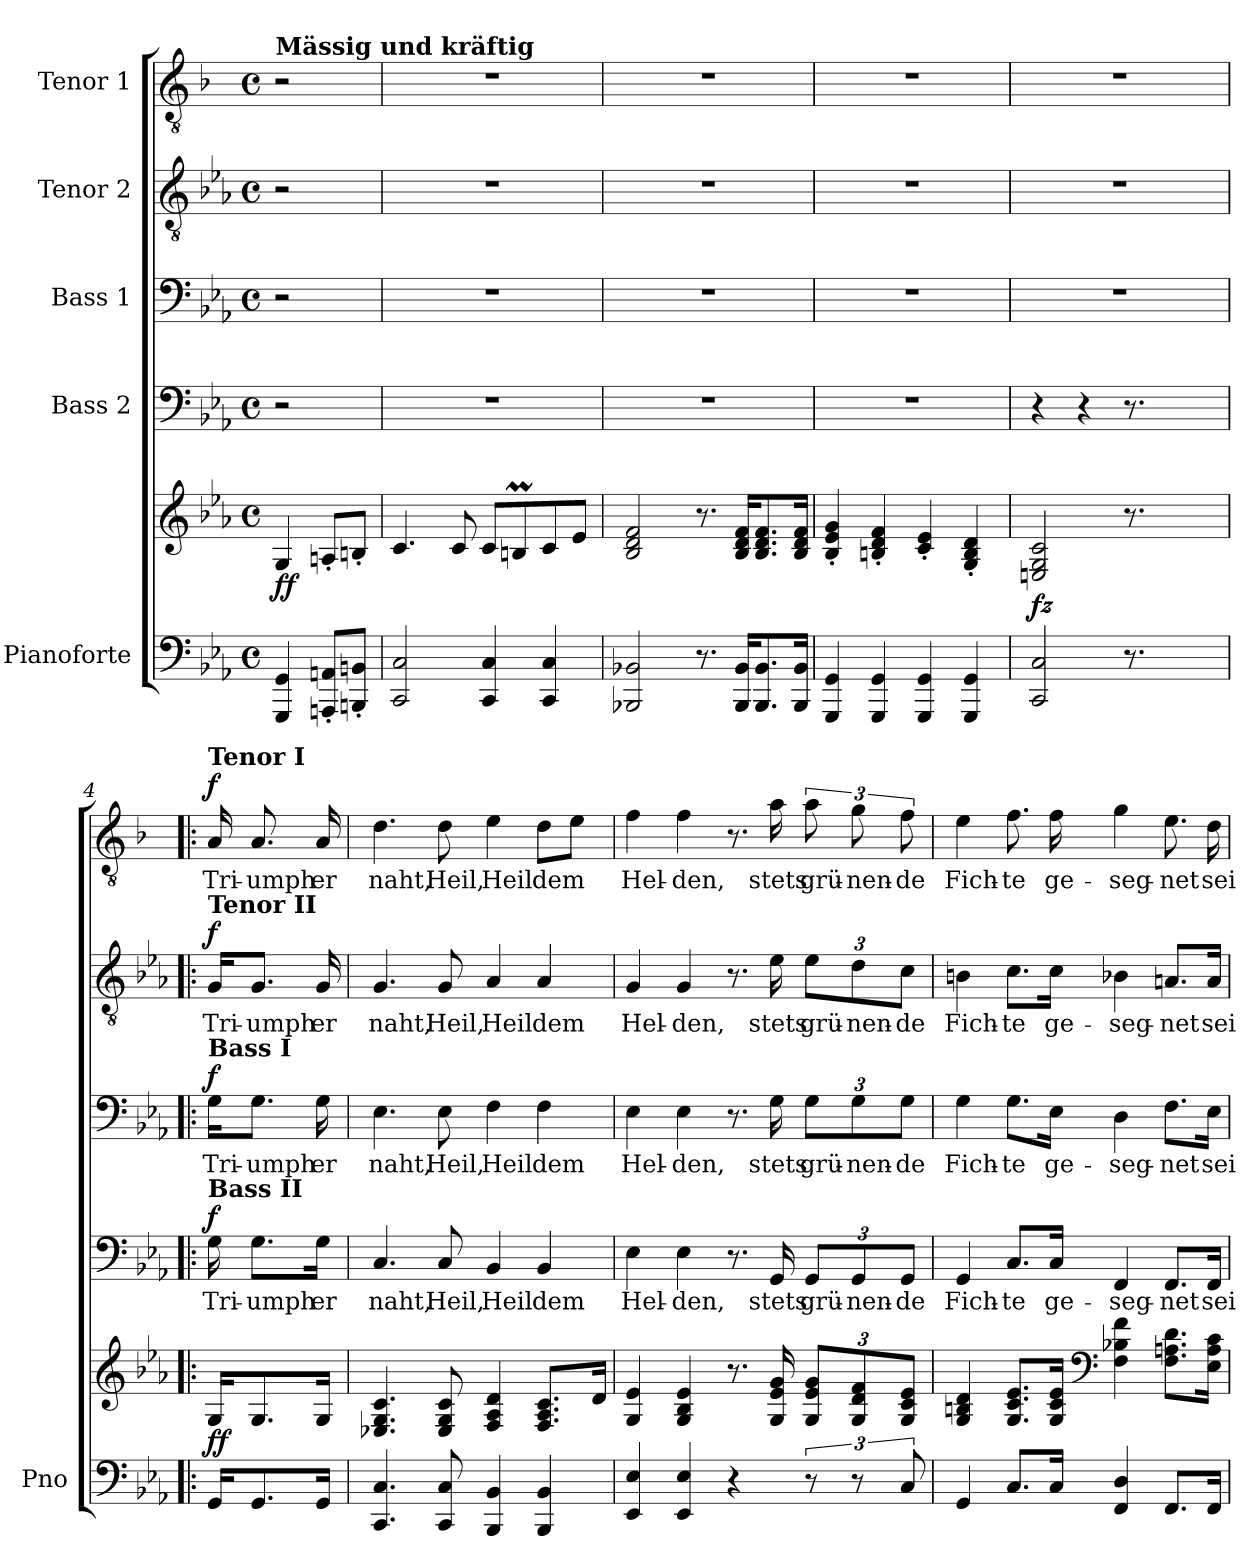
**kern	**kern	**dynam	**kern	**text	**dynam	**kern	**text	**dynam	**kern	**text	**dynam	**kern	**text	**dynam
*part5	*part5	*part5	*part4	*part4	*part4	*part3	*part3	*part3	*part2	*part2	*part2	*part1	*part1	*part1
*staff6	*staff5	*staff5/6	*staff4	*staff4	*staff4	*staff3	*staff3	*staff3	*staff2	*staff2	*staff2	*staff1	*staff1	*staff1
*I"Pianoforte	*	*	*I"Bass 2	*	*	*I"Bass 1	*	*	*I"Tenor 2	*	*	*I"Tenor 1	*	*
*I'Pno	*	*	*	*	*	*	*	*	*	*	*	*	*	*
*clefF4	*clefG2	*	*clefF4	*	*	*clefF4	*	*	*clefGv2	*	*	*clefGv2	*	*
*	*	*	*	*	*	*	*	*	*	*	*	*ITrd1c2	*	*
*k[b-e-a-]	*k[b-e-a-]	*	*k[b-e-a-]	*	*	*k[b-e-a-]	*	*	*k[b-e-a-]	*	*	*k[b-e-a-]	*	*
*M4/4	*M4/4	*	*M4/4	*	*	*M4/4	*	*	*M4/4	*	*	*M4/4	*	*
*met(c)	*met(c)	*	*met(c)	*	*	*met(c)	*	*	*met(c)	*	*	*met(c)	*	*
=	=	=	=	=	=	=	=	=	=	=	=	=	=	=
!	!	!	!	!	!	!	!	!	!	!	!	!LO:TX:a:B:t=Mässig und kräftig	!	!
!	!	!LO:DY:b	!	!	!	!	!	!	!	!	!	!	!	!
4GGG/ 4GG/	4G/	ff	2r	.	.	2r	.	.	2r	.	.	2r	.	.
8AAAn/' 8AAn/'L	8An'/L	.	.	.	.	.	.	.	.	.	.	.	.	.
8BBBn/' 8BBn/'J	8Bn'/J	.	.	.	.	.	.	.	.	.	.	.	.	.
=1	=1	=1	=1	=1	=1	=1	=1	=1	=1	=1	=1	=1	=1	=1
2CC/ 2C/	4.c/	.	1r	.	.	1r	.	.	1r	.	.	1r	.	.
.	8c/	.	.	.	.	.	.	.	.	.	.	.	.	.
4CC/ 4C/	8c/L	.	.	.	.	.	.	.	.	.	.	.	.	.
.	8Bnm/	.	.	.	.	.	.	.	.	.	.	.	.	.
4CC/ 4C/	8c/	.	.	.	.	.	.	.	.	.	.	.	.	.
.	8e-/J	.	.	.	.	.	.	.	.	.	.	.	.	.
=2	=2	=2	=2	=2	=2	=2	=2	=2	=2	=2	=2	=2	=2	=2
2BBB-X/ 2BB-X/	2B-/ 2d/ 2f/	.	1r	.	.	1r	.	.	1r	.	.	1r	.	.
8.r	8.r	.	.	.	.	.	.	.	.	.	.	.	.	.
16BBB-/ 16BB-/KL	16B-/ 16d/ 16f/KL	.	.	.	.	.	.	.	.	.	.	.	.	.
8.BBB-/ 8.BB-/	8.B-/ 8.d/ 8.f/	.	.	.	.	.	.	.	.	.	.	.	.	.
16BBB-/ 16BB-/Jk	16B-/ 16d/ 16f/Jk	.	.	.	.	.	.	.	.	.	.	.	.	.
=3	=3	=3	=3	=3	=3	=3	=3	=3	=3	=3	=3	=3	=3	=3
4GGG/ 4GG/	4B-/' 4e-/' 4g/'	.	1r	.	.	1r	.	.	1r	.	.	1r	.	.
4GGG/ 4GG/	4Bn/' 4d/' 4f/'	.	.	.	.	.	.	.	.	.	.	.	.	.
4GGG/ 4GG/	4c/' 4e-/'	.	.	.	.	.	.	.	.	.	.	.	.	.
4GGG/ 4GG/	4G/' 4B/' 4d/'	.	.	.	.	.	.	.	.	.	.	.	.	.
=4	=4	=4	=4	=4	=4	=4	=4	=4	=4	=4	=4	=4	=4	=4
!	!	!LO:DY:b	!	!	!	!	!	!	!	!	!	!	!	!
2CC/ 2C/	2En/ 2G/ 2c/	fz	4r	.	.	1r	.	.	1r	.	.	1r	.	.
.	.	.	4r	.	.	.	.	.	.	.	.	.	.	.
8.r	8.r	.	8.r	.	.	.	.	.	.	.	.	.	.	.
4ryy	4ryy	.	4ryy	.	.	.	.	.	.	.	.	.	.	.
16ryy	16ryy	.	16ryy	.	.	.	.	.	.	.	.	.	.	.
=4X1!|:	=4X1!|:	=4X1!|:	=4X1!|:	=4X1!|:	=4X1!|:	=4X1!|:	=4X1!|:	=4X1!|:	=4X1!|:	=4X1!|:	=4X1!|:	=4X1!|:	=4X1!|:	=4X1!|:
!	!	!	!	!	!	!	!	!	!	!	!	!LO:TX:a:B:t=Tenor I	!	!
!	!	!	!	!	!	!	!	!	!LO:TX:a:B:t=Tenor II	!	!	!	!	!
!	!	!	!	!	!	!LO:TX:a:B:t=Bass I	!	!	!	!	!	!	!	!
!	!	!	!LO:TX:a:B:t=Bass II	!	!	!	!	!	!	!	!	!	!	!
!	!	!LO:DY:a=2	!	!	!	!	!	!	!	!	!	!	!	!
!	!	!LO:DY:n=1:a	!	!	!LO:DY:a	!	!	!LO:DY:a	!	!	!LO:DY:a	!	!	!LO:DY:a
16GG/KL	16G/KL	f f	16G\	Tri-	f	16G\KL	Tri-	f	16G/KL	Tri-	f	16G/	Tri-	f
8.GG/	8.G/	.	8.G\L	-umph	.	8.G\J	-umph	.	8.G/J	-umph	.	8.G/	-umph	.
16GG/Jk	16G/Jk	.	16G\Jk	er	.	16G\	er	.	16G/	er	.	16G/	er	.
=5	=5	=5	=5	=5	=5	=5	=5	=5	=5	=5	=5	=5	=5	=5
4.CC/ 4.C/	4.E-X/ 4.G/ 4.c/	.	4.C/	naht,	.	4.E-\	naht,	.	4.G/	naht,	.	4.c\	naht,	.
8CC/ 8C/	8E-/ 8G/ 8c/	.	8C/	Heil,	.	8E-\	Heil,	.	8G/	Heil,	.	8c\	Heil,	.
4BBB-/ 4BB-/	4F/ 4A-/ 4d/	.	4BB-/	Heil	.	4F\	Heil	.	4A-/	Heil	.	4d\	Heil	.
4BBB-/ 4BB-/	8.F/ 8.A-/ 8.c/L	.	4BB-/	dem	.	4F\	dem	.	4A-/	dem	.	8c\L	dem	.
.	.	.	.	.	.	.	.	.	.	.	.	8d\J	.	.
.	16d/Jk	.	.	.	.	.	.	.	.	.	.	.	.	.
=6	=6	=6	=6	=6	=6	=6	=6	=6	=6	=6	=6	=6	=6	=6
4EE-/ 4E-/	4G/ 4e-/	.	4E-\	Hel-	.	4E-\	Hel-	.	4G/	Hel-	.	4e-\	Hel-	.
4EE-/ 4E-/	4G/ 4B-/ 4e-/	.	4E-\	-den,	.	4E-\	-den,	.	4G/	-den,	.	4e-\	-den,	.
4r	8.r	.	8.r	.	.	8.r	.	.	8.r	.	.	8.r	.	.
.	16G/ 16e-/ 16g/	.	16GG/	stets	.	16G\	stets	.	16e-\	stets	.	16g\	stets	.
*	*Xbrackettup	*	*	*	*	*	*	*	*	*	*	*	*	*
12r	12G/ 12e-/ 12g/L	.	12GG/L	grü-	.	12G\L	grü-	.	12e-\L	grü-	.	12g\	grü-	.
12r	12G/ 12d/ 12f/	.	12GG/	-nen-	.	12G\	-nen-	.	12d\	-nen-	.	12f\	-nen-	.
12C/	12G/ 12c/ 12e-/J	.	12GG/J	-de	.	12G\J	-de	.	12c\J	-de	.	12e-\	-de	.
=7	=7	=7	=7	=7	=7	=7	=7	=7	=7	=7	=7	=7	=7	=7
4GG/	4G/ 4Bn/ 4d/	.	4GG/	Fich-	.	4G\	Fich-	.	4Bn\	Fich-	.	4d\	Fich-	.
8.C/L	8.G/ 8.c/ 8.e-/L	.	8.C/L	-te	.	8.G\L	-te	.	8.c\L	-te	.	8.e-\	-te	.
16C/Jk	16G/ 16c/ 16e-/Jk	.	16C/Jk	ge-	.	16E-\Jk	ge-	.	16c\Jk	ge-	.	16e-\	ge-	.
*	*clefF4	*	*	*	*	*	*	*	*	*	*	*	*	*
4FF/ 4D/	4F\ 4B-X\ 4f\	.	4FF/	-seg-	.	4D\	-seg-	.	4B-X\	-seg-	.	4f\	-seg-	.
8.FF/L	8.F\ 8.An\ 8.d\L	.	8.FF/L	-net	.	8.F\L	-net	.	8.An/L	-net	.	8.d\	-net	.
16FF/Jk	16E-\ 16A\ 16c\Jk	.	16FF/Jk	sei	.	16E-\Jk	sei	.	16A/Jk	sei	.	16c\	sei	.
=	=	=	=	=	=	=	=	=	=	=	=	=	=	=
*-	*-	*-	*-	*-	*-	*-	*-	*-	*-	*-	*-	*-	*-	*-
